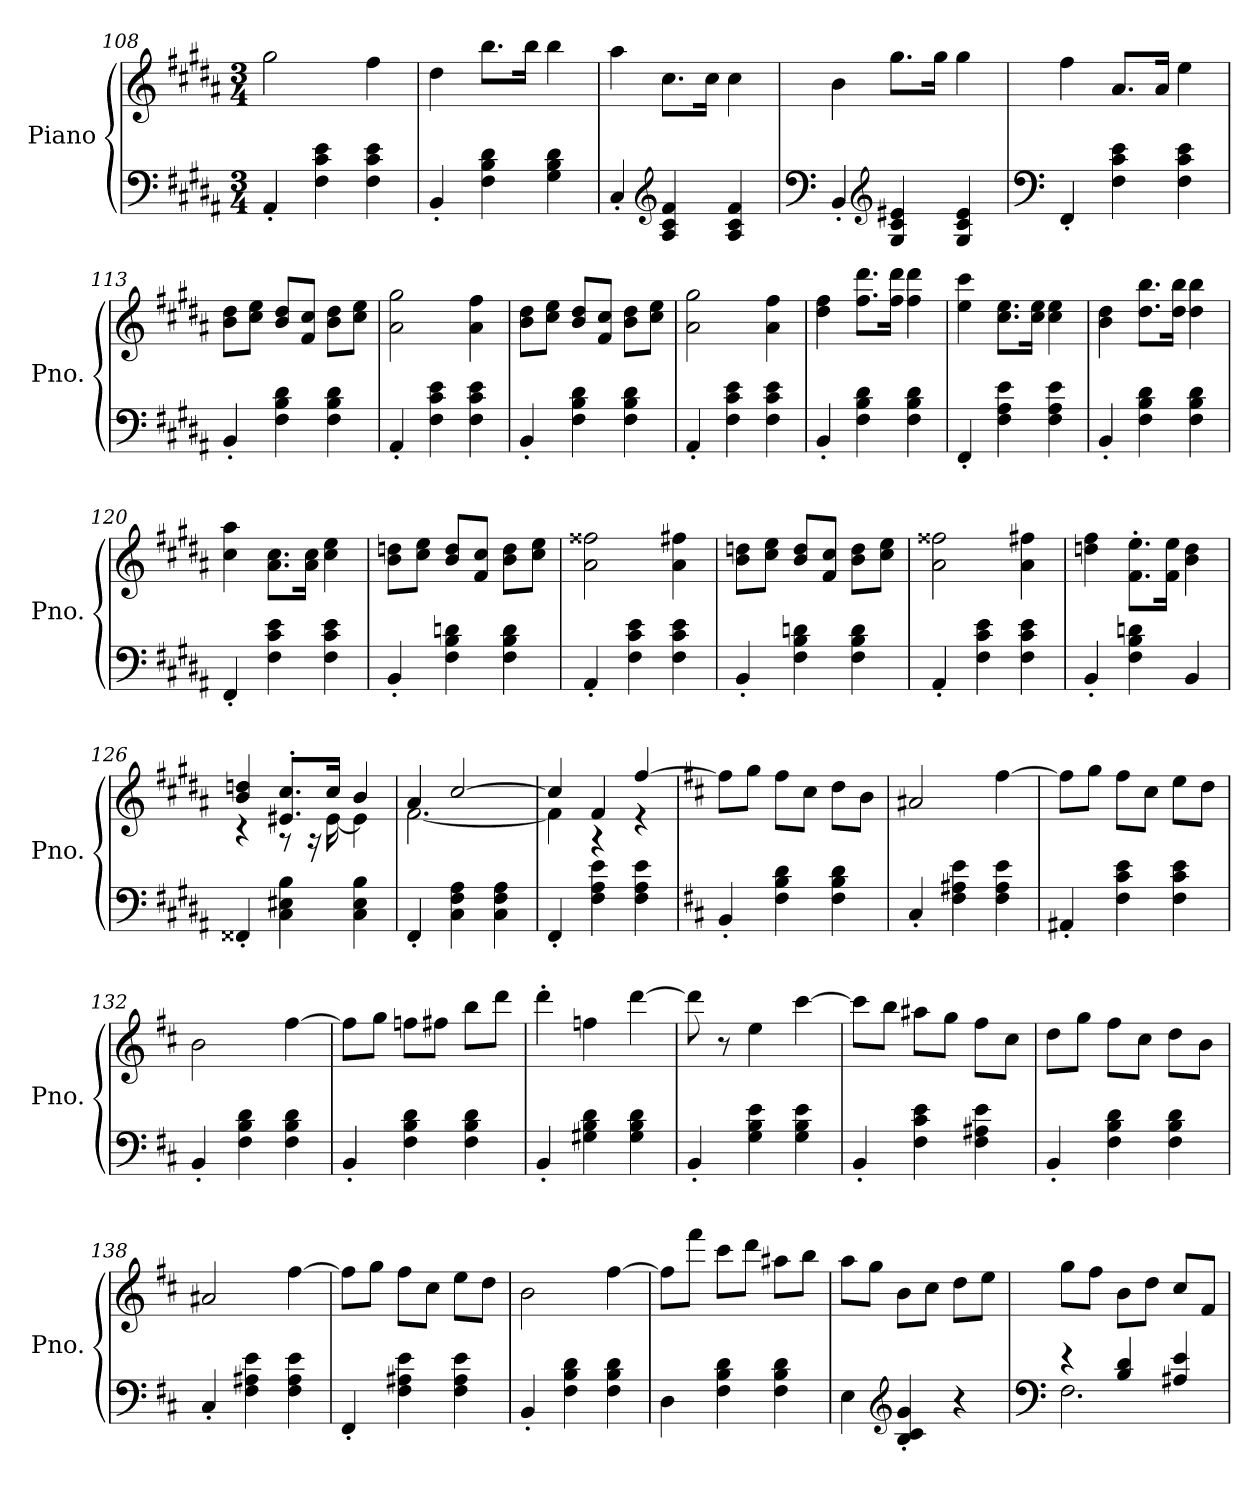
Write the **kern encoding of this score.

**kern	**kern
*part1	*part1
*staff2	*staff1
*I"Piano	*
*I'Pno.	*
!!LO:LB:g=z
*clefF4	*clefG2
*k[f#c#g#d#a#]	*k[f#c#g#d#a#]
*M3/4	*M3/4
=108	=108
4AA#'/	2gg#\
4F#\ 4c#\ 4e\	.
4F#\ 4c#\ 4e\	4ff#\
=109	=109
4BB'/	4dd#\
4F#\ 4B\ 4d#\	8.bb\L
.	16bb\Jk
4G#\ 4B\ 4d#\	4bb\
=110	=110
4C#'/	4aa#\
*clefG2	*
4A#/ 4c#/ 4f#/	8.cc#\L
.	16cc#\Jk
4A#/ 4c#/ 4f#/	4cc#\
=111	=111
*clefF4	*
4BB'/	4b\
*clefG2	*
4G#/ 4c#/ 4e#X/	8.gg#\L
.	16gg#\Jk
4G#/ 4c#/ 4e#/	4gg#\
=112	=112
*clefF4	*
4FF#'/	4ff#\
4F#\ 4c#\ 4e\	8.a#/L
.	16a#/Jk
4F#\ 4c#\ 4e\	4ee\
=113	=113
4BB'/	8b\ 8dd#\L
.	8cc#\ 8ee\J
4F#\ 4B\ 4d#\	8b/ 8dd#/L
.	8f#/ 8cc#/J
4F#\ 4B\ 4d#\	8b\ 8dd#\L
.	8cc#\ 8ee\J
!!LO:PB:g=z
=114	=114
4AA#'/	2a#\ 2gg#\
4F#\ 4c#\ 4e\	.
4F#\ 4c#\ 4e\	4a#\ 4ff#\
=115	=115
4BB'/	8b\ 8dd#\L
.	8cc#\ 8ee\J
4F#\ 4B\ 4d#\	8b/ 8dd#/L
.	8f#/ 8cc#/J
4F#\ 4B\ 4d#\	8b\ 8dd#\L
.	8cc#\ 8ee\J
=116	=116
4AA#'/	2a#\ 2gg#\
4F#\ 4c#\ 4e\	.
4F#\ 4c#\ 4e\	4a#\ 4ff#\
=117	=117
4BB'/	4dd#\ 4ff#\
4F#\ 4B\ 4d#\	8.ff#\ 8.ddd#\L
.	16ff#\ 16ddd#\Jk
4F#\ 4B\ 4d#\	4ff#\ 4ddd#\
=118	=118
4FF#'/	4ee\ 4ccc#\
4F#\ 4A#\ 4e\	8.cc#\ 8.ee\L
.	16cc#\ 16ee\Jk
4F#\ 4A#\ 4e\	4cc#\ 4ee\
=119	=119
4BB'/	4b\ 4dd#\
4F#\ 4B\ 4d#\	8.dd#\ 8.bb\L
.	16dd#\ 16bb\Jk
4F#\ 4B\ 4d#\	4dd#\ 4bb\
=120	=120
4FF#'/	4cc#\ 4aa#\
4F#\ 4c#\ 4e\	8.a#\ 8.cc#\L
.	16a#\ 16cc#\Jk
4F#\ 4c#\ 4e\	4cc#\ 4ee\
!!LO:LB:g=z
=121	=121
4BB'/	8b\ 8ddn\L
.	8cc#\ 8ee\J
4F#\ 4B\ 4dn\	8b/ 8dd/L
.	8f#/ 8cc#/J
4F#\ 4B\ 4d\	8b\ 8dd\L
.	8cc#\ 8ee\J
=122	=122
4AA#'/	2a#\ 2ff##X\
4F#\ 4c#\ 4e\	.
4F#\ 4c#\ 4e\	4a#\ 4ff#X\
=123	=123
4BB'/	8b\ 8ddn\L
.	8cc#\ 8ee\J
4F#\ 4B\ 4dn\	8b/ 8dd/L
.	8f#/ 8cc#/J
4F#\ 4B\ 4d\	8b\ 8dd\L
.	8cc#\ 8ee\J
=124	=124
4AA#'/	2a#\ 2ff##X\
4F#\ 4c#\ 4e\	.
4F#\ 4c#\ 4e\	4a#\ 4ff#X\
=125	=125
4BB'/	4ddn\ 4ff#\
4F#\ 4B\ 4dn\	8.f#\' 8.ee\'L
.	16f#\ 16ee\Jk
4BB/	4b\ 4dd\
=126	=126
*	*^
4FF##X'/	4b/ 4ddn/	4r
4C#\ 4E#X\ 4B\	8.e#X/' 8.cc#/'L	8r
.	.	16r
.	16cc#/Jk	[16e#\
4C#\ 4E#\ 4B\	4b/	4e#\]
=127	=127	=127
4FF#'/	4a#/	[2.f#\
4C#\ 4F#\ 4A#\	[2cc#/	.
4C#\ 4F#\ 4A#\	.	.
!!LO:LB:g=z	!!
=128	=128	=128
4FF#'/	4cc#/]	4f#\]
4F#\ 4A#\ 4e\	4f#/	4r
4F#\ 4A#\ 4e\	[4ff#/	4r
*	*v	*v
=129	=129
*k[f#c#]	*k[f#c#]
4BB'/	8ff#\L]
.	8gg\J
4F#\ 4B\ 4d\	8ff#\L
.	8cc#\J
4F#\ 4B\ 4d\	8dd\L
.	8b\J
=130	=130
4C#'/	2a#X/
4F#\ 4A#X\ 4e\	.
4F#\ 4A#\ 4e\	[4ff#\
=131	=131
4AA#X'/	8ff#\L]
.	8gg\J
4F#\ 4c#\ 4e\	8ff#\L
.	8cc#\J
4F#\ 4c#\ 4e\	8ee\L
.	8dd\J
=132	=132
4BB'/	2b\
4F#\ 4B\ 4d\	.
4F#\ 4B\ 4d\	[4ff#\
=133	=133
4BB'/	8ff#\L]
.	8gg\J
4F#\ 4B\ 4d\	8ffn\L
.	8ff#X\J
4F#\ 4B\ 4d\	8bb\L
.	8ddd\J
!!LO:LB:g=z
=134	=134
4BB'/	4ddd'\
4G#X\ 4B\ 4d\	4ffn\
4G#\ 4B\ 4d\	[4ddd\
=135	=135
4BB'/	8ddd\]
.	8r
4G\ 4B\ 4e\	4ee\
4G\ 4B\ 4e\	[4ccc#\
=136	=136
4BB'/	8ccc#\L]
.	8bb\J
4F#\ 4c#\ 4e\	8aa#X\L
.	8gg\J
4F#\ 4A#X\ 4e\	8ff#\L
.	8cc#\J
=137	=137
4BB'/	8dd\L
.	8gg\J
4F#\ 4B\ 4d\	8ff#\L
.	8cc#\J
4F#\ 4B\ 4d\	8dd\L
.	8b\J
=138	=138
4C#'/	2a#X/
4F#\ 4A#X\ 4e\	.
4F#\ 4A#\ 4e\	[4ff#\
=139	=139
4FF#'/	8ff#\L]
.	8gg\J
4F#\ 4A#X\ 4e\	8ff#\L
.	8cc#\J
4F#\ 4A#\ 4e\	8ee\L
.	8dd\J
=140	=140
4BB'/	2b\
4F#\ 4B\ 4d\	.
4F#\ 4B\ 4d\	[4ff#\
!!LO:LB:g=z
=141	=141
4D\	8ff#\L]
.	8fff#\J
4F#\ 4B\ 4d\	8ccc#\L
.	8ddd\J
4F#\ 4B\ 4d\	8aa#X\L
.	8bb\J
=142	=142
4E\	8aa\L
.	8gg\J
*clefG2	*
4B/' 4c#/' 4g/'	8b\L
*	*MM128
.	8cc#\J
4r	8dd\L
.	8ee\J
=143	=143
*clefF4	*
*	*MM124
*^	*
4r	2.F#\	8gg\L
.	.	8ff#\J
*	*	*MM122
4B/ 4d/	.	8b\L
.	.	8dd\J
*	*	*MM120
4A#X/ 4e/	.	8cc#/L
.	.	8f#/J
*v	*v	*
=	=
*-	*-
